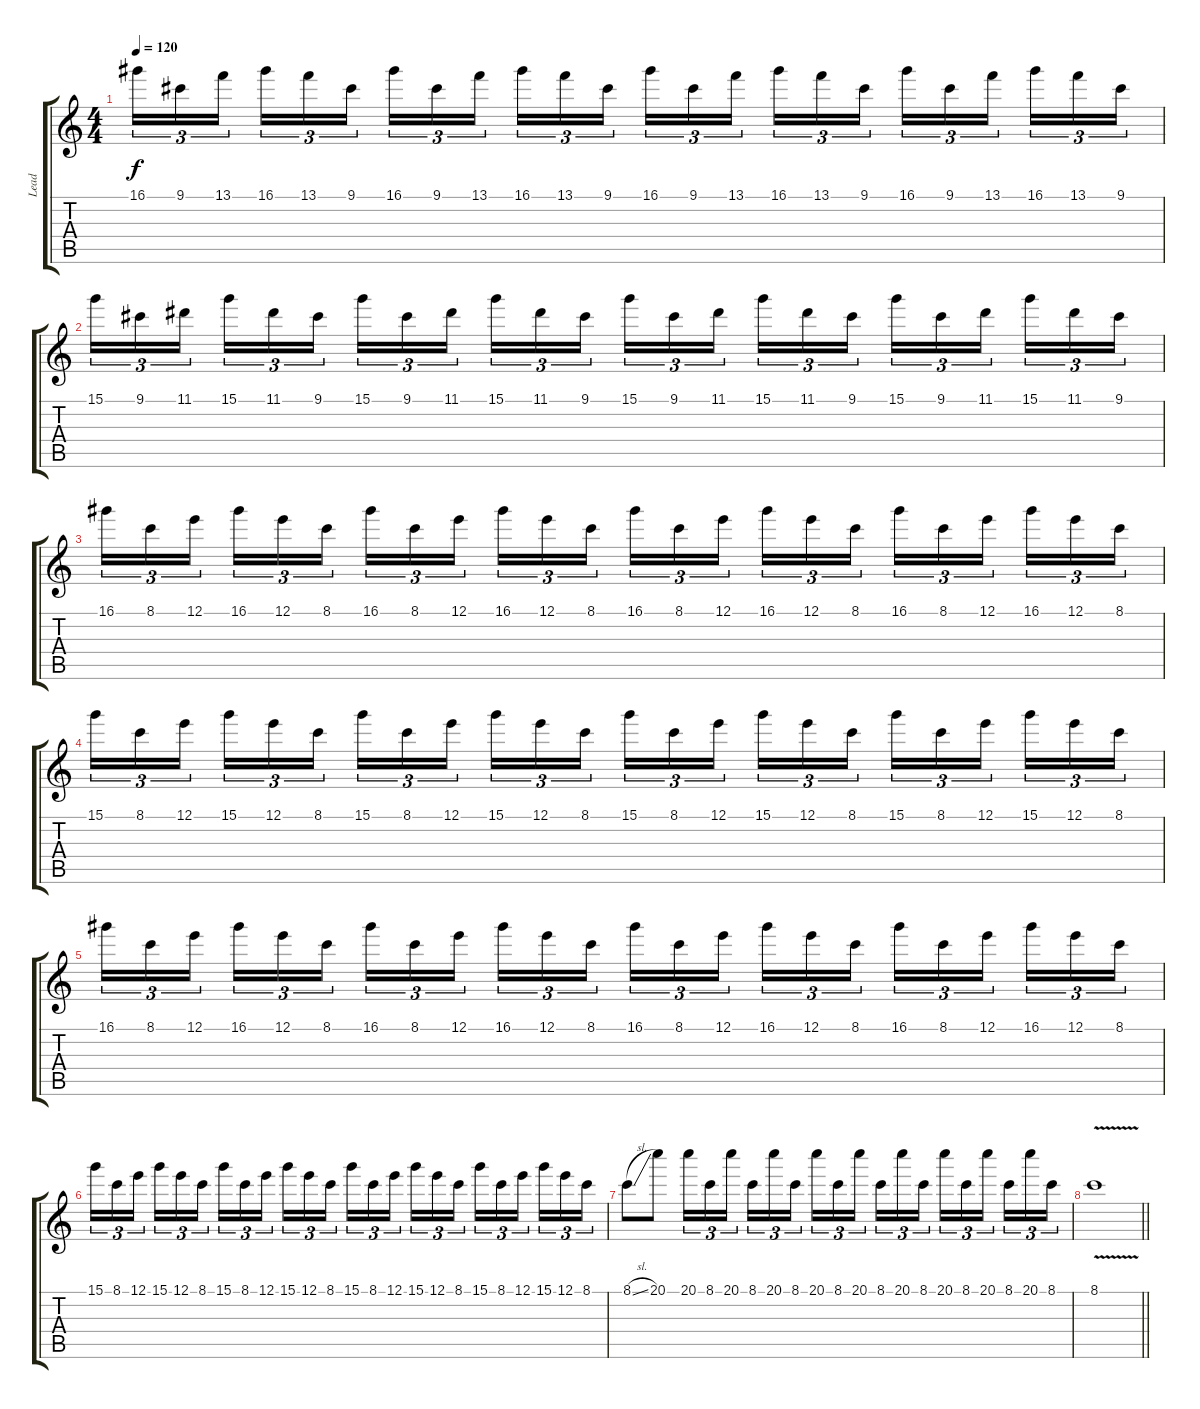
\track ("Lead" "Lead") {instrument distortionguitar}
\staff {score tabs}
\tuning (E4 B3 G3 D3 A2 E2) {hide}
\ts (4 4)
\tempo 120
\clef g2
\ks c
16.1.16{tu (3 2) dy f} 9.1.16{tu (3 2)} 13.1.16{tu (3 2)} 16.1.16{tu (3 2)} 13.1.16{tu (3 2)} 9.1.16{tu (3 2)} 16.1.16{tu (3 2)} 9.1.16{tu (3 2)} 13.1.16{tu (3 2)} 16.1.16{tu (3 2)} 13.1.16{tu (3 2)} 9.1.16{tu (3 2)} 16.1.16{tu (3 2)} 9.1.16{tu (3 2)} 13.1.16{tu (3 2)} 16.1.16{tu (3 2)} 13.1.16{tu (3 2)} 9.1.16{tu (3 2)} 16.1.16{tu (3 2)} 9.1.16{tu (3 2)} 13.1.16{tu (3 2)} 16.1.16{tu (3 2)} 13.1.16{tu (3 2)} 9.1.16{tu (3 2)} |
15.1.16{tu (3 2)} 9.1.16{tu (3 2)} 11.1.16{tu (3 2)} 15.1.16{tu (3 2)} 11.1.16{tu (3 2)} 9.1.16{tu (3 2)} 15.1.16{tu (3 2)} 9.1.16{tu (3 2)} 11.1.16{tu (3 2)} 15.1.16{tu (3 2)} 11.1.16{tu (3 2)} 9.1.16{tu (3 2)} 15.1.16{tu (3 2)} 9.1.16{tu (3 2)} 11.1.16{tu (3 2)} 15.1.16{tu (3 2)} 11.1.16{tu (3 2)} 9.1.16{tu (3 2)} 15.1.16{tu (3 2)} 9.1.16{tu (3 2)} 11.1.16{tu (3 2)} 15.1.16{tu (3 2)} 11.1.16{tu (3 2)} 9.1.16{tu (3 2)} |
16.1.16{tu (3 2)} 8.1.16{tu (3 2)} 12.1.16{tu (3 2)} 16.1.16{tu (3 2)} 12.1.16{tu (3 2)} 8.1.16{tu (3 2)} 16.1.16{tu (3 2)} 8.1.16{tu (3 2)} 12.1.16{tu (3 2)} 16.1.16{tu (3 2)} 12.1.16{tu (3 2)} 8.1.16{tu (3 2)} 16.1.16{tu (3 2)} 8.1.16{tu (3 2)} 12.1.16{tu (3 2)} 16.1.16{tu (3 2)} 12.1.16{tu (3 2)} 8.1.16{tu (3 2)} 16.1.16{tu (3 2)} 8.1.16{tu (3 2)} 12.1.16{tu (3 2)} 16.1.16{tu (3 2)} 12.1.16{tu (3 2)} 8.1.16{tu (3 2)} |
15.1.16{tu (3 2)} 8.1.16{tu (3 2)} 12.1.16{tu (3 2)} 15.1.16{tu (3 2)} 12.1.16{tu (3 2)} 8.1.16{tu (3 2)} 15.1.16{tu (3 2)} 8.1.16{tu (3 2)} 12.1.16{tu (3 2)} 15.1.16{tu (3 2)} 12.1.16{tu (3 2)} 8.1.16{tu (3 2)} 15.1.16{tu (3 2)} 8.1.16{tu (3 2)} 12.1.16{tu (3 2)} 15.1.16{tu (3 2)} 12.1.16{tu (3 2)} 8.1.16{tu (3 2)} 15.1.16{tu (3 2)} 8.1.16{tu (3 2)} 12.1.16{tu (3 2)} 15.1.16{tu (3 2)} 12.1.16{tu (3 2)} 8.1.16{tu (3 2)} |
16.1.16{tu (3 2)} 8.1.16{tu (3 2)} 12.1.16{tu (3 2)} 16.1.16{tu (3 2)} 12.1.16{tu (3 2)} 8.1.16{tu (3 2)} 16.1.16{tu (3 2)} 8.1.16{tu (3 2)} 12.1.16{tu (3 2)} 16.1.16{tu (3 2)} 12.1.16{tu (3 2)} 8.1.16{tu (3 2)} 16.1.16{tu (3 2)} 8.1.16{tu (3 2)} 12.1.16{tu (3 2)} 16.1.16{tu (3 2)} 12.1.16{tu (3 2)} 8.1.16{tu (3 2)} 16.1.16{tu (3 2)} 8.1.16{tu (3 2)} 12.1.16{tu (3 2)} 16.1.16{tu (3 2)} 12.1.16{tu (3 2)} 8.1.16{tu (3 2)} |
15.1.16{tu (3 2)} 8.1.16{tu (3 2)} 12.1.16{tu (3 2)} 15.1.16{tu (3 2)} 12.1.16{tu (3 2)} 8.1.16{tu (3 2)} 15.1.16{tu (3 2)} 8.1.16{tu (3 2)} 12.1.16{tu (3 2)} 15.1.16{tu (3 2)} 12.1.16{tu (3 2)} 8.1.16{tu (3 2)} 15.1.16{tu (3 2)} 8.1.16{tu (3 2)} 12.1.16{tu (3 2)} 15.1.16{tu (3 2)} 12.1.16{tu (3 2)} 8.1.16{tu (3 2)} 15.1.16{tu (3 2)} 8.1.16{tu (3 2)} 12.1.16{tu (3 2)} 15.1.16{tu (3 2)} 12.1.16{tu (3 2)} 8.1.16{tu (3 2)} |
8.1{sl}.8 20.1.8 20.1.16{tu (3 2)} 8.1.16{tu (3 2)} 20.1.16{tu (3 2)} 8.1.16{tu (3 2)} 20.1.16{tu (3 2)} 8.1.16{tu (3 2)} 20.1.16{tu (3 2)} 8.1.16{tu (3 2)} 20.1.16{tu (3 2)} 8.1.16{tu (3 2)} 20.1.16{tu (3 2)} 8.1.16{tu (3 2)} 20.1.16{tu (3 2)} 8.1.16{tu (3 2)} 20.1.16{tu (3 2)} 8.1.16{tu (3 2)} 20.1.16{tu (3 2)} 8.1.16{tu (3 2)} |
\barLineRight lightlight
8.1{v}.1
